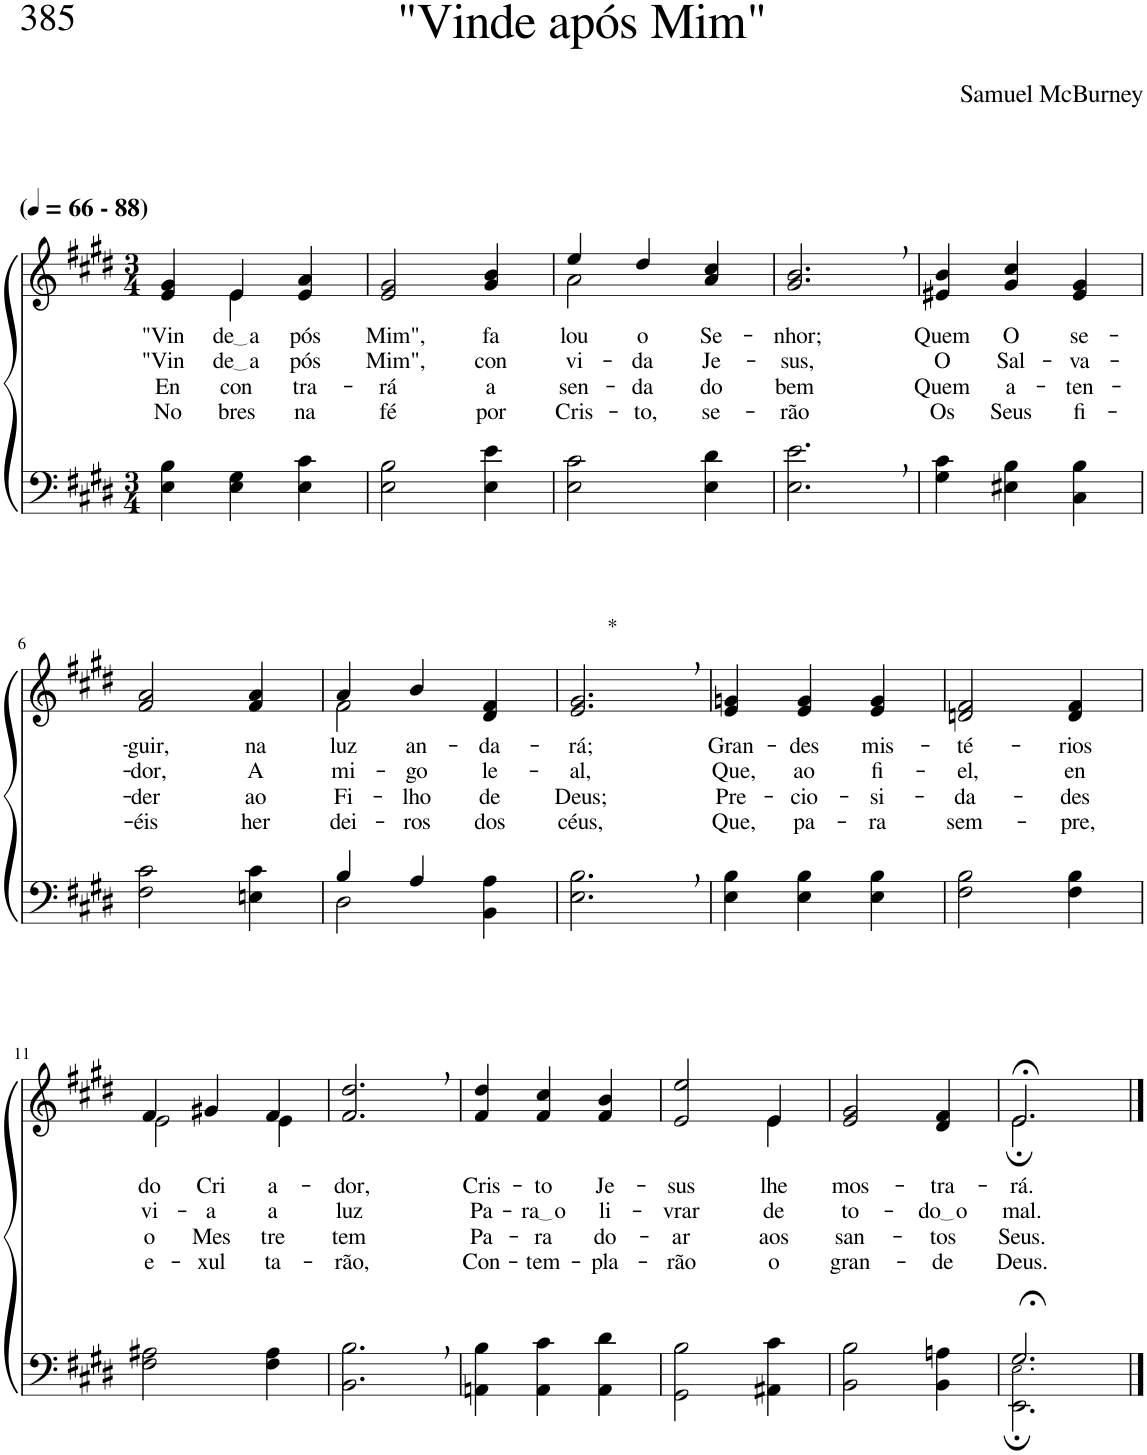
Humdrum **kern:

**kern	**kern	**text	**text	**text	**text
*part2	*part1	*part1	*part1	*part1	*part1
*staff2	*staff1	*staff1	*staff1	*staff1	*staff1
*I"Parte III e IV	*I"Parte I e II	*	*	*	*
*clefF4	*clefG2	*	*	*	*
*Trd1c2	*Trd1c2	*	*	*	*
*k[f#c#g#d#]	*k[f#c#g#d#]	*	*	*	*
*M3/4	*M3/4	*	*	*	*
*MM66	*MM66	*	*	*	*
=1	=1	=1	=1	=1	=1
!	!LO:TX:a:B:t=(	!	!	!	!
!	!LO:TX:a:B:t=- 88)	!	!	!	!
!	!	!LO:LY:b	!LO:LY:b	!LO:LY:b	!LO:LY:b
*	*^	*	*	*	*
4E\ 4B\	4e/ 4g#/	4ryy	"Vin-	"Vin-	En-	No-
!	!	!	!LO:LY:b	!LO:LY:b	!LO:LY:b	!LO:LY:b
4E\ 4G#\	4e/	4e\	de a	de a	-con-	-bres
!	!	!	!LO:LY:b	!LO:LY:b	!LO:LY:b	!LO:LY:b
4E\ 4c#\	4e/ 4a/	4ryy	pós	-pós	tra-	na
=2	=2	=2	=2	=2	=2	=2
!	!	!	!LO:LY:b	!LO:LY:b	!LO:LY:b	!LO:LY:b
*	*v	*v	*	*	*	*
2E\ 2B\	2e/ 2g#/	Mim",	Mim",	-rá	fé
!	!	!LO:LY:b	!LO:LY:b	!LO:LY:b	!LO:LY:b
4E\ 4e\	4g#/ 4b/	fa-	con-	a	por
=3	=3	=3	=3	=3	=3
*	*^	*	*	*	*
!	!	!	!LO:LY:b	!LO:LY:b	!LO:LY:b	!LO:LY:b
2E\ 2c#\	4ee/	2a\	-lou	-vi-	-sen-	Cris-
!	!	!	!LO:LY:b	!LO:LY:b	!LO:LY:b	!LO:LY:b
.	4dd#/	.	o	-da	-da	to,
!	!	!	!LO:LY:b	!LO:LY:b	!LO:LY:b	!LO:LY:b
4E\ 4d#\	4a/ 4cc#/	4ryy	Se-	Je-	do	se-
=4	=4	=4	=4	=4	=4	=4
!	!	!	!LO:LY:b	!LO:LY:b	!LO:LY:b	!LO:LY:b
*	*v	*v	*	*	*	*
2.E\, 2.e\,	2.g#/, 2.b/,	-nhor;	-sus,	bem	-rão
=5	=5	=5	=5	=5	=5
!	!	!LO:LY:b	!LO:LY:b	!LO:LY:b	!LO:LY:b
4G#\ 4c#\	4e#X/ 4b/	Quem	O	Quem	Os
!	!	!LO:LY:b	!LO:LY:b	!LO:LY:b	!LO:LY:b
4E#X\ 4B\	4g#/ 4cc#/	O	Sal-	a-	Seus
!	!	!LO:LY:b	!LO:LY:b	!LO:LY:b	!LO:LY:b
4C#\ 4B\	4e#/ 4g#/	se-	-va-	-ten-	fi-
!!LO:LB:g=z
=6	=6	=6	=6	=6	=6
!	!	!LO:LY:b	!LO:LY:b	!LO:LY:b	!LO:LY:b
2F#\ 2c#\	2f#/ 2a/	-guir,	-dor,	-der	-éis
!	!	!LO:LY:b	!LO:LY:b	!LO:LY:b	!LO:LY:b
4En\ 4c#\	4f#/ 4a/	na	A-	ao	her-
=7	=7	=7	=7	=7	=7
*^	*^	*	*	*	*
!	!	!	!	!LO:LY:b	!LO:LY:b	!LO:LY:b	!LO:LY:b
4B/	2D#\	4a/	2f#\	luz	-mi-	Fi-	-dei-
!	!	!	!	!LO:LY:b	!LO:LY:b	!LO:LY:b	!LO:LY:b
4A/	.	4b/	.	an-	-go	-lho	-ros
!	!	!	!	!LO:LY:b	!LO:LY:b	!LO:LY:b	!LO:LY:b
4ryy	4BB\ 4A\	4d#/ 4f#/	4ryy	-da-	le-	de	dos
=8	=8	=8	=8	=8	=8	=8	=8
!	!	!LO:TX:a:t=*	!	!	!	!	!
!	!	!	!	!LO:LY:b	!LO:LY:b	!LO:LY:b	!LO:LY:b
*v	*v	*	*	*	*	*	*
*	*v	*v	*	*	*	*
2.E\, 2.B\,	2.e/, 2.g#/,	-rá;	-al,	Deus;	céus,
=9	=9	=9	=9	=9	=9
!	!	!LO:LY:b	!LO:LY:b	!LO:LY:b	!LO:LY:b
4E\ 4B\	4e/ 4gn/	Gran-	Que,	Pre-	Que,
!	!	!LO:LY:b	!LO:LY:b	!LO:LY:b	!LO:LY:b
4E\ 4B\	4e/ 4g/	-des	ao	-cio-	pa-
!	!	!LO:LY:b	!LO:LY:b	!LO:LY:b	!LO:LY:b
4E\ 4B\	4e/ 4g/	mis-	fi-	-si-	-ra
=10	=10	=10	=10	=10	=10
!	!	!LO:LY:b	!LO:LY:b	!LO:LY:b	!LO:LY:b
2F#\ 2B\	2dn/ 2f#/	-té-	-el,	-da-	sem-
!	!	!LO:LY:b	!LO:LY:b	!LO:LY:b	!LO:LY:b
4F#\ 4B\	4d/ 4f#/	-rios	en-	-des	-pre,
!!LO:LB:g=z
=11	=11	=11	=11	=11	=11
*k[f#c#g#d#]	*k[f#c#g#d#]	*	*	*	*
*	*^	*	*	*	*
!	!	!	!LO:LY:b	!LO:LY:b	!LO:LY:b	!LO:LY:b
2F#\ 2A#X\	4f#/	2e\	do	-vi-	o	e-
!	!	!	!LO:LY:b	!LO:LY:b	!LO:LY:b	!LO:LY:b
.	4g#X/	.	Cri-	-a	Mes-	-xul-
!	!	!	!LO:LY:b	!LO:LY:b	!LO:LY:b	!LO:LY:b
4F#\ 4A#\	4f#/	4e\	-a-	a	-tre	-ta-
=12	=12	=12	=12	=12	=12	=12
!	!	!	!LO:LY:b	!LO:LY:b	!LO:LY:b	!LO:LY:b
*	*v	*v	*	*	*	*
2.BB\, 2.B\,	2.f#/, 2.dd#/,	-dor,	luz	tem	-rão,
=13	=13	=13	=13	=13	=13
!	!	!LO:LY:b	!LO:LY:b	!LO:LY:b	!LO:LY:b
4AAn\ 4B\	4f#/ 4dd#/	Cris-	Pa-	Pa-	Con-
!	!	!LO:LY:b	!LO:LY:b	!LO:LY:b	!LO:LY:b
4AA\ 4c#\	4f#/ 4cc#/	-to	ra o	-ra	-tem-
!	!	!LO:LY:b	!LO:LY:b	!LO:LY:b	!LO:LY:b
4AA\ 4d#\	4f#/ 4b/	Je-	li-	do-	-pla-
=14	=14	=14	=14	=14	=14
!	!	!LO:LY:b	!LO:LY:b	!LO:LY:b	!LO:LY:b
*	*^	*	*	*	*
2GG#\ 2B\	2e/ 2ee/	2ryy	-sus	-vrar	-ar	-rão
!	!	!	!LO:LY:b	!LO:LY:b	!LO:LY:b	!LO:LY:b
4AA#X\ 4c#\	4e/	4e\	lhe	de	aos	o
=15	=15	=15	=15	=15	=15	=15
!	!	!	!LO:LY:b	!LO:LY:b	!LO:LY:b	!LO:LY:b
*	*v	*v	*	*	*	*
2BB\ 2B\	2e/ 2g#/	mos-	to-	san-	gran-
!	!	!LO:LY:b	!LO:LY:b	!LO:LY:b	!LO:LY:b
4BB\ 4An\	4d#/ 4f#/	-tra-	do o	-tos	-de
=16	=16	=16	=16	=16	=16
*^	*	*	*	*	*
!	!	!	!LO:LY:b	!LO:LY:b	!LO:LY:b	!LO:LY:b
*	*	*^	*	*	*	*
2.G#;</	2.EE\; 2.E!\;	2.e;<\	2.e;/	-rá.	mal.	Seus.	Deus.
*v	*v	*	*	*	*	*	*
*	*v	*v	*	*	*	*
==	==	==	==	==	==
*-	*-	*-	*-	*-	*-
